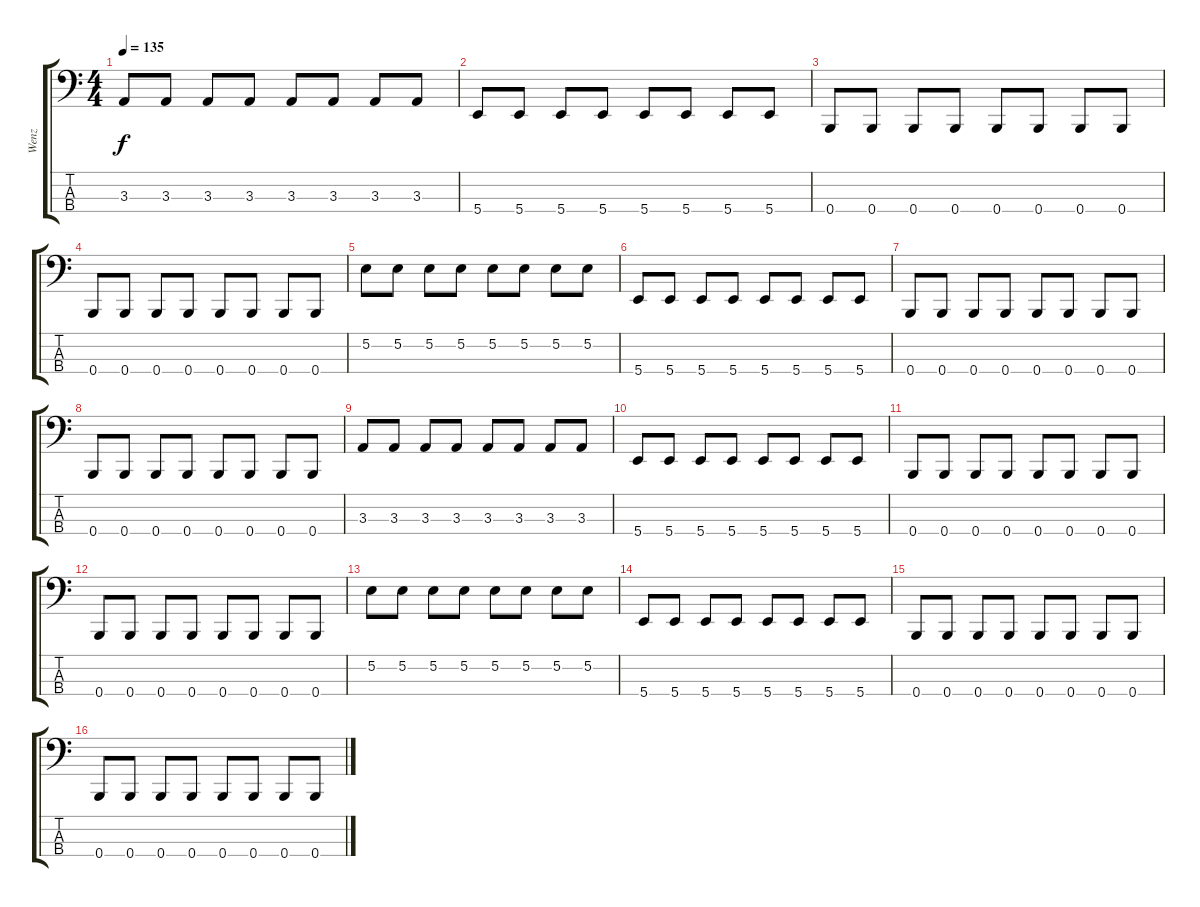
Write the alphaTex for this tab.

\track ("Wenz" "Wenz") {instrument electricbasspick}
\staff {score tabs}
\tuning (E2 B1 Gb1 B0) {hide}
\ts (4 4)
\tempo 135
\clef f4
\ks c
3.3.8{dy f} 3.3.8 3.3.8 3.3.8 3.3.8 3.3.8 3.3.8 3.3.8 |
5.4.8 5.4.8 5.4.8 5.4.8 5.4.8 5.4.8 5.4.8 5.4.8 |
0.4.8 0.4.8 0.4.8 0.4.8 0.4.8 0.4.8 0.4.8 0.4.8 |
0.4.8 0.4.8 0.4.8 0.4.8 0.4.8 0.4.8 0.4.8 0.4.8 |
5.2.8 5.2.8 5.2.8 5.2.8 5.2.8 5.2.8 5.2.8 5.2.8 |
5.4.8 5.4.8 5.4.8 5.4.8 5.4.8 5.4.8 5.4.8 5.4.8 |
0.4.8 0.4.8 0.4.8 0.4.8 0.4.8 0.4.8 0.4.8 0.4.8 |
0.4.8 0.4.8 0.4.8 0.4.8 0.4.8 0.4.8 0.4.8 0.4.8 |
3.3.8 3.3.8 3.3.8 3.3.8 3.3.8 3.3.8 3.3.8 3.3.8 |
5.4.8 5.4.8 5.4.8 5.4.8 5.4.8 5.4.8 5.4.8 5.4.8 |
0.4.8 0.4.8 0.4.8 0.4.8 0.4.8 0.4.8 0.4.8 0.4.8 |
0.4.8 0.4.8 0.4.8 0.4.8 0.4.8 0.4.8 0.4.8 0.4.8 |
5.2.8 5.2.8 5.2.8 5.2.8 5.2.8 5.2.8 5.2.8 5.2.8 |
5.4.8 5.4.8 5.4.8 5.4.8 5.4.8 5.4.8 5.4.8 5.4.8 |
0.4.8 0.4.8 0.4.8 0.4.8 0.4.8 0.4.8 0.4.8 0.4.8 |
0.4.8 0.4.8 0.4.8 0.4.8 0.4.8 0.4.8 0.4.8 0.4.8
